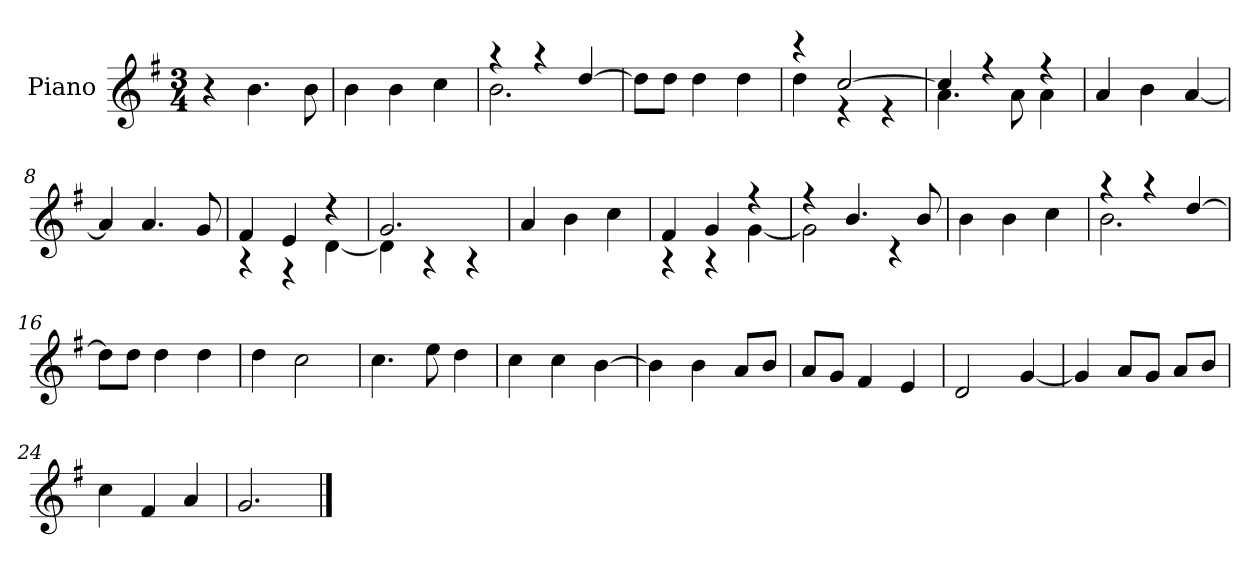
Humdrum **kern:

**kern
*part1
*staff1
*I"Piano
*I'P-no
*clefG2
*k[f#]
*M3/4
*MM180
=1
4r
4.b\
8b\
=2
4b\
4b\
4cc\
=3
*^
4r	2.b\
4r	.
[4dd/	.
*v	*v
=4
8dd\L]
8dd\J
4dd\
4dd\
=5
*^
4r	4dd\
[2cc/	4r
.	4r
=6	=6
4cc/]	4.a\
4r	.
.	8a\
4r	4a\
*v	*v
=7
4a/
4b\
[4a/
=8
4a/]
4.a/
8g/
=9
*^
4f#/	4r
4e/	4r
4r	[4d\
!!LO:LB:g=z	!!
=10	=10
2.g/	4d\]
.	4r
.	4r
*v	*v
=11
4a/
4b\
4cc\
=12
*^
4f#/	4r
4g/	4r
4r	[4g\
=13	=13
4r	2g\]
4.b/	.
.	4r
8b/	.
*v	*v
=14
4b\
4b\
4cc\
=15
*^
4r	2.b\
4r	.
[4dd/	.
*v	*v
=16
8dd\L]
8dd\J
4dd\
4dd\
=17
4dd\
2cc\
=18
4.cc\
8ee\
4dd\
=19
4cc\
4cc\
[4b\
!!LO:LB:g=z
=20
4b\]
4b\
8a/L
8b/J
=21
8a/L
8g/J
4f#/
4e/
=22
2d/
[4g/
=23
4g/]
8a/L
8g/J
8a/L
8b/J
=24
4cc\
4f#/
4a/
=25
2.g/
==
*-
